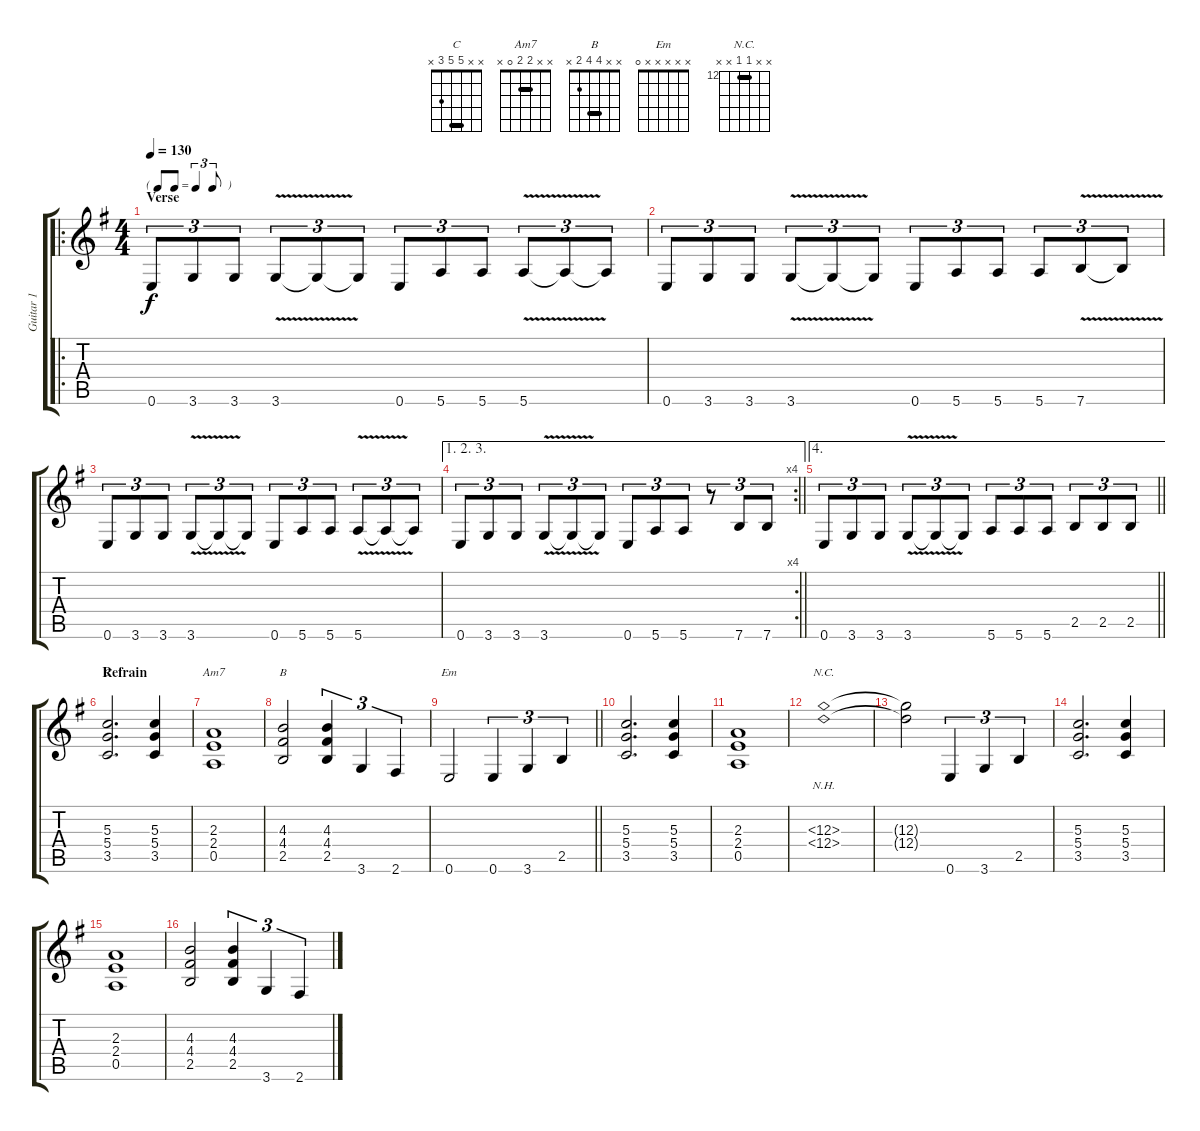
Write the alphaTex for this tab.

\track ("Guitar 1" "Guitar 1") {instrument overdrivenguitar}
\staff {score tabs}
\tuning (E4 B3 G3 D3 A2 E2) {hide}
\chord ("C" x x 5 5 3 x) {barre 5}
\chord ("Am7" x x 2 2 0 x) {barre 2}
\chord ("B" x x 4 4 2 x) {barre 4}
\chord ("Em" x x x x x 0)
\chord ("N.C." x x 12 12 x x) {firstfret 12 barre 12}
\ro
\ts (4 4)
\tf triplet8th
\section ("" "Verse")
\tempo 130
\clef g2
\ks eminor
0.6.8{tu (3 2) dy f} 3.6.8{tu (3 2)} 3.6.8{tu (3 2)} 3.6{v}.8{tu (3 2)} 3.6{t}.8{tu (3 2)} 3.6{t}.8{tu (3 2)} 0.6.8{tu (3 2)} 5.6.8{tu (3 2)} 5.6.8{tu (3 2)} 5.6{v}.8{tu (3 2)} 5.6{t}.8{tu (3 2)} 5.6{t}.8{tu (3 2)} |
0.6.8{tu (3 2)} 3.6.8{tu (3 2)} 3.6.8{tu (3 2)} 3.6{v}.8{tu (3 2)} 3.6{t}.8{tu (3 2)} 3.6{t}.8{tu (3 2)} 0.6.8{tu (3 2)} 5.6.8{tu (3 2)} 5.6.8{tu (3 2)} 5.6.8{tu (3 2)} 7.6{v}.8{tu (3 2)} 7.6{t}.8{tu (3 2)} |
0.6.8{tu (3 2)} 3.6.8{tu (3 2)} 3.6.8{tu (3 2)} 3.6{v}.8{tu (3 2)} 3.6{t}.8{tu (3 2)} 3.6{t}.8{tu (3 2)} 0.6.8{tu (3 2)} 5.6.8{tu (3 2)} 5.6.8{tu (3 2)} 5.6{v}.8{tu (3 2)} 5.6{t}.8{tu (3 2)} 5.6{t}.8{tu (3 2)} |
\ae (1 2 3)
\rc 4
\barLineRight lightlight
0.6.8{tu (3 2)} 3.6.8{tu (3 2)} 3.6.8{tu (3 2)} 3.6{v}.8{tu (3 2)} 3.6{t}.8{tu (3 2)} 3.6{t}.8{tu (3 2)} 0.6.8{tu (3 2)} 5.6.8{tu (3 2)} 5.6.8{tu (3 2)} r.8{tu (3 2)} 7.6.8{tu (3 2)} 7.6.8{tu (3 2)} |
\ae 4
\barLineRight lightlight
0.6.8{tu (3 2)} 3.6.8{tu (3 2)} 3.6.8{tu (3 2)} 3.6{v}.8{tu (3 2)} 3.6{t}.8{tu (3 2)} 3.6{t}.8{tu (3 2)} 5.6.8{tu (3 2)} 5.6.8{tu (3 2)} 5.6.8{tu (3 2)} 2.5.8{tu (3 2)} 2.5.8{tu (3 2)} 2.5.8{tu (3 2)} |
\section ("" "Refrain")
(5.3 5.4 3.5).2{d ch "C"} (5.3 5.4 3.5).4 |
(2.3 2.4 0.5).1{ch "Am7"} |
(4.3 4.4 2.5).2{ch "B"} (4.3 4.4 2.5).4{tu (3 2)} 3.6.4{tu (3 2)} 2.6.4{tu (3 2)} |
\barLineRight lightlight
0.6.2{ch "Em"} 0.6.4{tu (3 2)} 3.6.4{tu (3 2)} 2.5.4{tu (3 2)} |
(5.3 5.4 3.5).2{d} (5.3 5.4 3.5).4 |
(2.3 2.4 0.5).1 |
(12.3{nh} 12.4{nh}).1{ch "N.C."} |
(12.3{t} 12.4{t}).2 0.6.4{tu (3 2)} 3.6.4{tu (3 2)} 2.5.4{tu (3 2)} |
(5.3 5.4 3.5).2{d} (5.3 5.4 3.5).4 |
(2.3 2.4 0.5).1 |
(4.3 4.4 2.5).2 (4.3 4.4 2.5).4{tu (3 2)} 3.6.4{tu (3 2)} 2.6.4{tu (3 2)}
